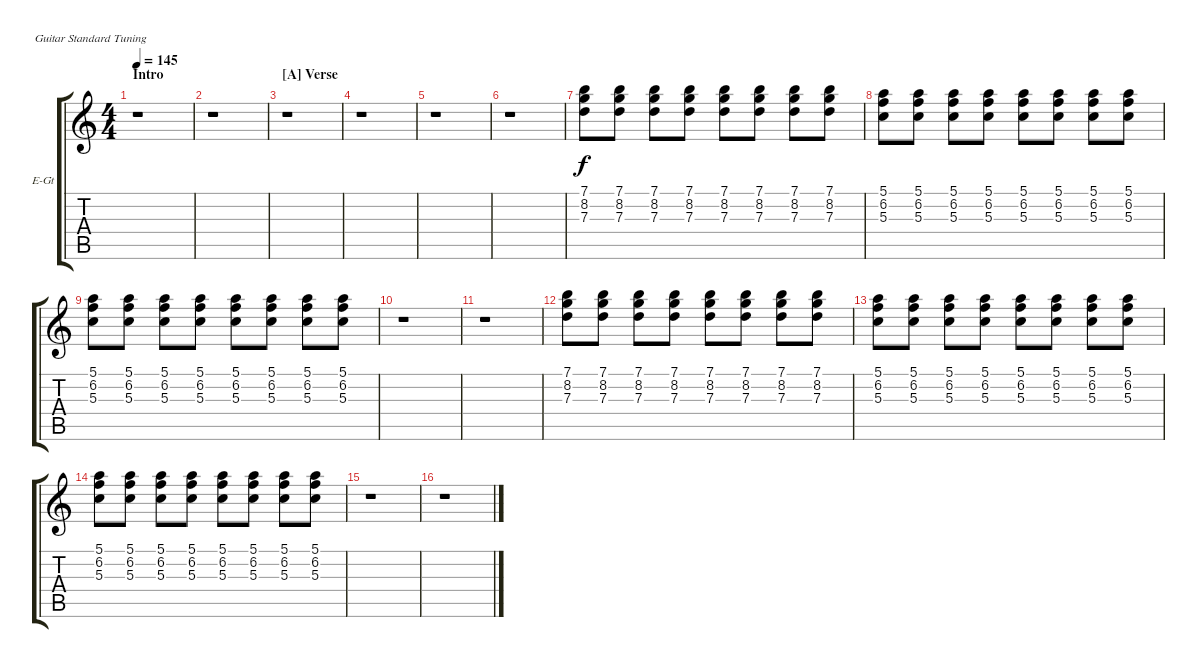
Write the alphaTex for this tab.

\bracketExtendMode groupsimilarinstruments
\firstSystemTrackNameOrientation horizontal
\otherSystemsTrackNameOrientation horizontal
\track ("Albert Hammond Jr." "E-Gt") {instrument overdrivenguitar}
\staff {score tabs}
\tuning (E4 B3 G3 D3 A2 E2)
\ts (4 4)
\section ("" "Intro")
\tempo 145
\clef g2
\ks c
r.1{dy f instrument overdrivenguitar} |
r.1 |
\section ("A" "Verse")
r.1 |
r.1 |
r.1 |
r.1 |
(8.2 7.3 7.1).8 (8.2 7.3 7.1).8 (8.2 7.3 7.1).8 (8.2 7.3 7.1).8 (8.2 7.3 7.1).8 (8.2 7.3 7.1).8 (8.2 7.3 7.1).8 (8.2 7.3 7.1).8 |
(6.2 5.3 5.1).8 (6.2 5.3 5.1).8 (6.2 5.3 5.1).8 (6.2 5.3 5.1).8 (6.2 5.3 5.1).8 (6.2 5.3 5.1).8 (6.2 5.3 5.1).8 (6.2 5.3 5.1).8 |
(6.2 5.3 5.1).8 (6.2 5.3 5.1).8 (6.2 5.3 5.1).8 (6.2 5.3 5.1).8 (6.2 5.3 5.1).8 (6.2 5.3 5.1).8 (6.2 5.3 5.1).8 (6.2 5.3 5.1).8 |
r.1 |
r.1 |
(8.2 7.3 7.1).8 (8.2 7.3 7.1).8 (8.2 7.3 7.1).8 (8.2 7.3 7.1).8 (8.2 7.3 7.1).8 (8.2 7.3 7.1).8 (8.2 7.3 7.1).8 (8.2 7.3 7.1).8 |
(6.2 5.3 5.1).8 (6.2 5.3 5.1).8 (6.2 5.3 5.1).8 (6.2 5.3 5.1).8 (6.2 5.3 5.1).8 (6.2 5.3 5.1).8 (6.2 5.3 5.1).8 (6.2 5.3 5.1).8 |
(6.2 5.3 5.1).8 (6.2 5.3 5.1).8 (6.2 5.3 5.1).8 (6.2 5.3 5.1).8 (6.2 5.3 5.1).8 (6.2 5.3 5.1).8 (6.2 5.3 5.1).8 (6.2 5.3 5.1).8 |
r.1 |
r.1
